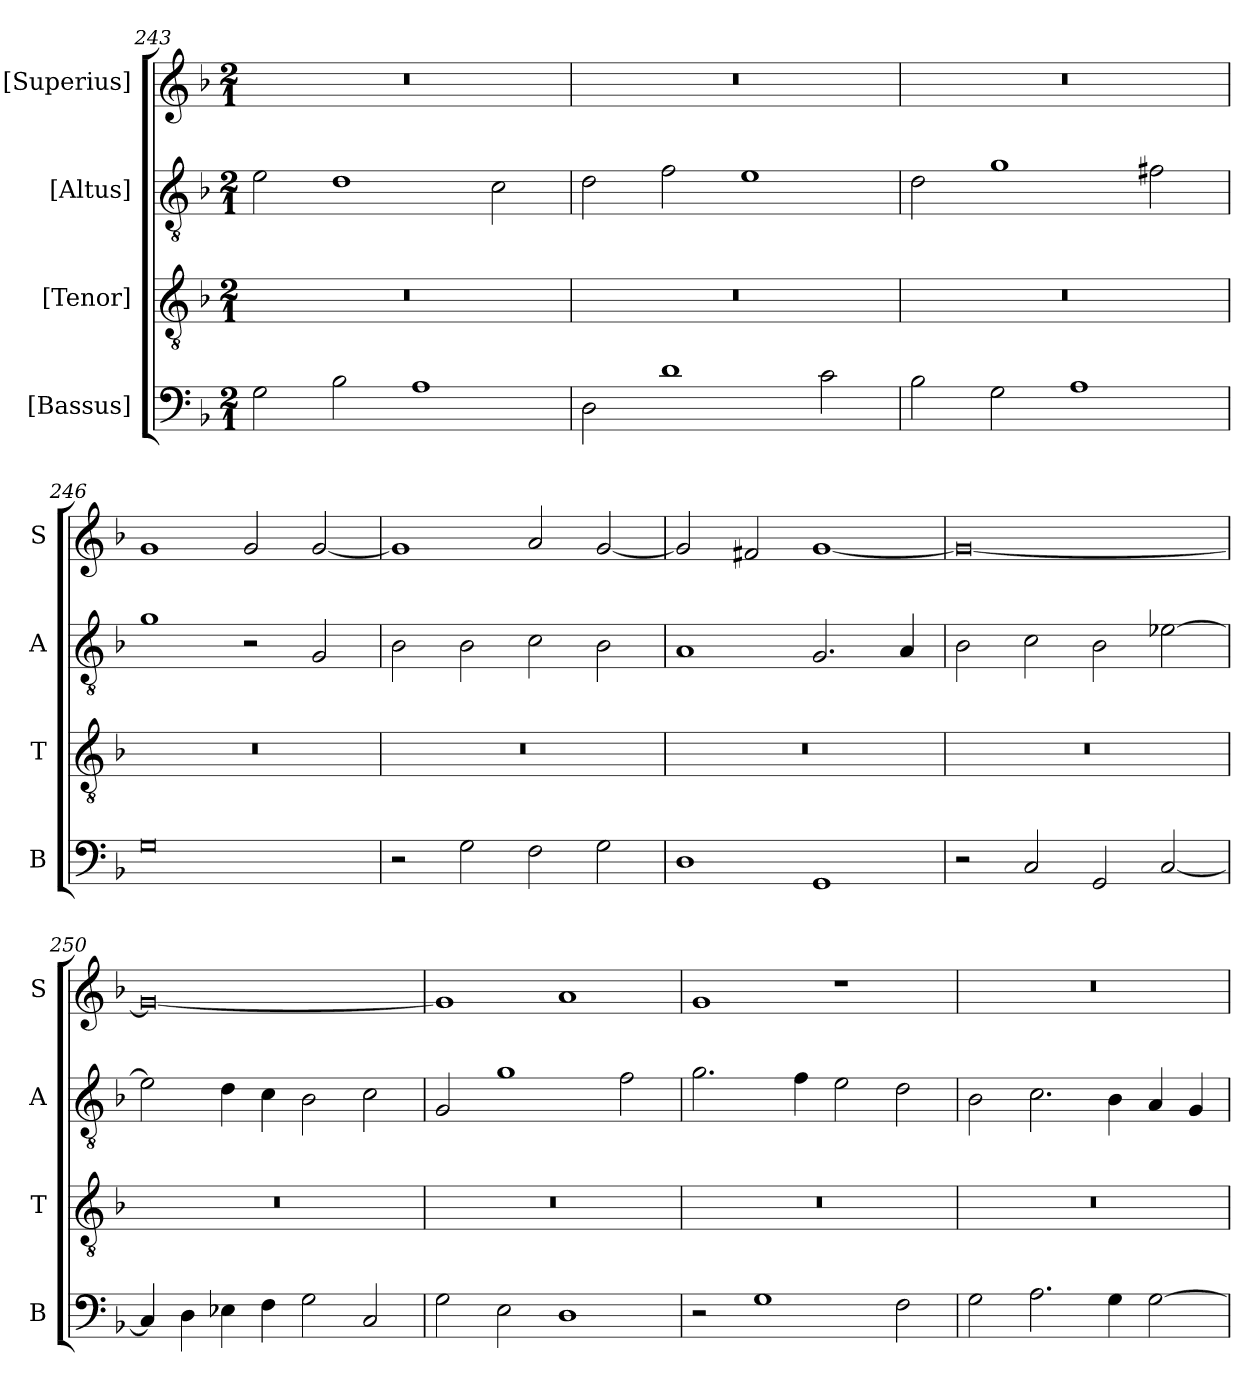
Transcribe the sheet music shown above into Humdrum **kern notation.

**kern	**kern	**kern	**kern
*part4	*part3	*part2	*part1
*staff4	*staff3	*staff2	*staff1
*I"[Bassus]	*I"[Tenor]	*I"[Altus]	*I"[Superius]
*I'B	*I'T	*I'A	*I'S
*clefF4	*clefGv2	*clefGv2	*clefG2
*k[b-]	*k[b-]	*k[b-]	*k[b-]
*M2/1	*M2/1	*M2/1	*M2/1
=243	=243	=243	=243
2G	0r	2e	0r
2B-	.	1d	.
1A	.	.	.
.	.	2c	.
=244	=244	=244	=244
2D	0r	2d	0r
1d	.	2f	.
.	.	1e	.
2c	.	.	.
=245	=245	=245	=245
2B-	0r	2d	0r
2G	.	1g	.
1A	.	.	.
.	.	2f#X	.
=246	=246	=246	=246
0G	0r	1g	1g
.	.	2r	2g
.	.	2G	[2g
=247	=247	=247	=247
2r	0r	2B-	1g]
2G	.	2B-	.
2F	.	2c	2a
2G	.	2B-	[2g
=248	=248	=248	=248
1D	0r	1A	2g]
.	.	.	2f#X
1GG	.	2.G	[1g
.	.	4A	.
=249	=249	=249	=249
2r	0r	2B-	0g_
2C	.	2c	.
2GG	.	2B-	.
[2C	.	[2e-X	.
=250	=250	=250	=250
4C]	0r	2e-]	0g_
4D	.	.	.
4E-X	.	4d	.
4F	.	4c	.
2G	.	2B-	.
2C	.	2c	.
=251	=251	=251	=251
2G	0r	2G	1g]
2E	.	1g	.
1D	.	.	1a
.	.	2f	.
=252	=252	=252	=252
2r	0r	2.g	1g
1G	.	.	.
.	.	4f	.
.	.	2e	1r
2F	.	2d	.
=253	=253	=253	=253
2G	0r	2B-	0r
2.A	.	2.c	.
4G	.	4B-	.
[2G	.	4A	.
.	.	4G	.
=	=	=	=
*-	*-	*-	*-
